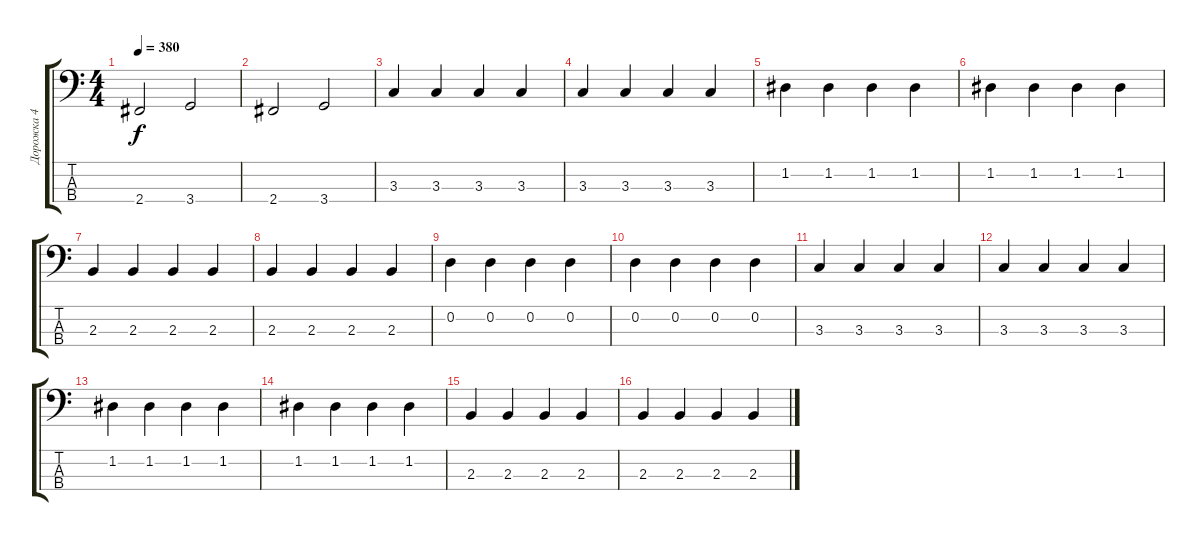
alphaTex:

\track ("Дорожка 4" "Дорожка 4") {instrument electricbassfinger}
\staff {score tabs}
\tuning (G2 D2 A1 E1) {hide}
\ts (4 4)
\tempo 380
\clef f4
\ks c
2.4.2{dy f} 3.4.2 |
2.4.2 3.4.2 |
3.3.4 3.3.4 3.3.4 3.3.4 |
3.3.4 3.3.4 3.3.4 3.3.4 |
1.2.4 1.2.4 1.2.4 1.2.4 |
1.2.4 1.2.4 1.2.4 1.2.4 |
2.3.4 2.3.4 2.3.4 2.3.4 |
2.3.4 2.3.4 2.3.4 2.3.4 |
0.2.4 0.2.4 0.2.4 0.2.4 |
0.2.4 0.2.4 0.2.4 0.2.4 |
3.3.4 3.3.4 3.3.4 3.3.4 |
3.3.4 3.3.4 3.3.4 3.3.4 |
1.2.4 1.2.4 1.2.4 1.2.4 |
1.2.4 1.2.4 1.2.4 1.2.4 |
2.3.4 2.3.4 2.3.4 2.3.4 |
2.3.4 2.3.4 2.3.4 2.3.4
